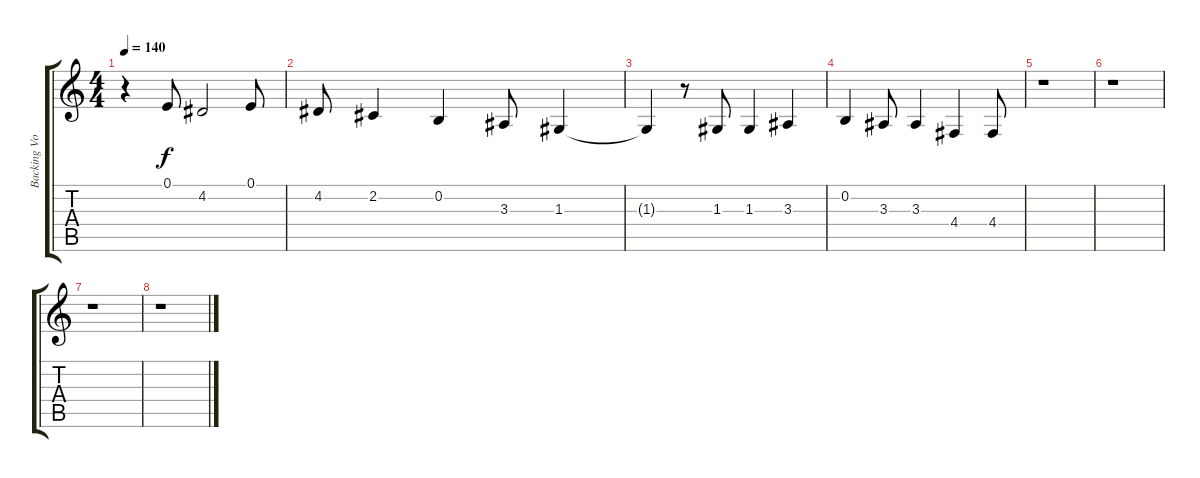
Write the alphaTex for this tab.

\track ("Backing Vox" "Backing Vo") {instrument tenorsax}
\staff {score tabs}
\tuning (E4 B3 G3 D3 A2 E2) {hide}
\ts (4 4)
\tempo 140
\clef g2
\ks c
r.4{dy f} 0.1.8 4.2.2 0.1.8 |
4.2.8 2.2.4 0.2.4 3.3.8 1.3.4 |
1.3{t}.4 r.8 1.3.8 1.3.4 3.3.4 |
0.2.4 3.3.8 3.3.4 4.4.4 4.4.8 |
r.1 |
r.1 |
r.1 |
r.1
